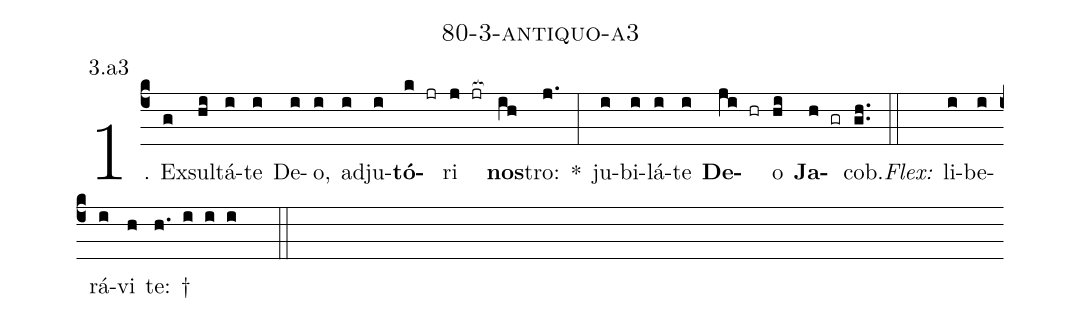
name: 80-3-antiquo-a3;
annotation: 3.a3;
%%
(c4)1. Ex(g)sul(hi)tá(i)te(i) De(i)o,(i) ad(i)ju(i)<b>tó</b>(k jr)ri(j jr[ocb:1{]) <b>nos</b>(ih[ocb:0}])tro:(j.) *(:) ju(i)bi(i)lá(i)te(i) <b>De</b>(ji hr)o(hi) <b>Ja</b>(h gr)cob.(gh..) (::)
<i>Flex:</i>()  li(i)be(i)rá(i)vi(h) te: †(h. i i i  ::)
